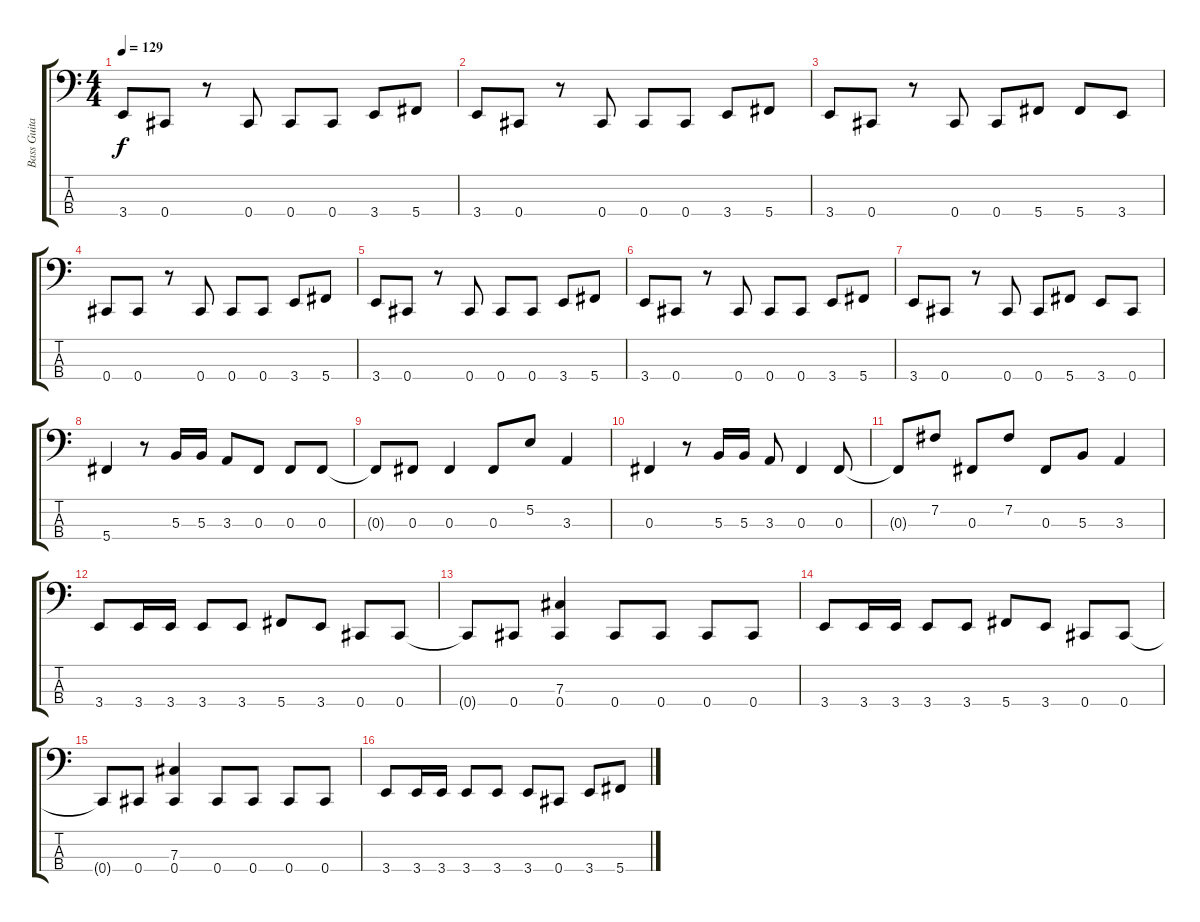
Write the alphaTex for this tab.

\track ("Bass Guitar" "Bass Guita") {instrument electricbasspick}
\staff {score tabs}
\tuning (E2 B1 Gb1 Db1) {hide}
\ts (4 4)
\tempo 129
\clef f4
\ks c
3.4.8{dy f} 0.4.8 r.8 0.4.8 0.4.8 0.4.8 3.4.8 5.4.8 |
3.4.8 0.4.8 r.8 0.4.8 0.4.8 0.4.8 3.4.8 5.4.8 |
3.4.8 0.4.8 r.8 0.4.8 0.4.8 5.4.8 5.4.8 3.4.8 |
0.4.8 0.4.8 r.8 0.4.8 0.4.8 0.4.8 3.4.8 5.4.8 |
3.4.8 0.4.8 r.8 0.4.8 0.4.8 0.4.8 3.4.8 5.4.8 |
3.4.8 0.4.8 r.8 0.4.8 0.4.8 0.4.8 3.4.8 5.4.8 |
3.4.8 0.4.8 r.8 0.4.8 0.4.8 5.4.8 3.4.8 0.4.8 |
5.4.4 r.8 5.3.16 5.3.16 3.3.8 0.3.8 0.3.8 0.3.8 |
0.3{t}.8 0.3.8 0.3.4 0.3.8 5.2.8 3.3.4 |
0.3.4 r.8 5.3.16 5.3.16 3.3.8 0.3.4 0.3.8 |
0.3{t}.8 7.2.8 0.3.8 7.2.8 0.3.8 5.3.8 3.3.4 |
3.4.8 3.4.16 3.4.16 3.4.8 3.4.8 5.4.8 3.4.8 0.4.8 0.4.8 |
0.4{t}.8 0.4.8 (7.3 0.4).4 0.4.8 0.4.8 0.4.8 0.4.8 |
3.4.8 3.4.16 3.4.16 3.4.8 3.4.8 5.4.8 3.4.8 0.4.8 0.4.8 |
0.4{t}.8 0.4.8 (7.3 0.4).4 0.4.8 0.4.8 0.4.8 0.4.8 |
3.4.8 3.4.16 3.4.16 3.4.8 3.4.8 3.4.8 0.4.8 3.4.8 5.4.8
